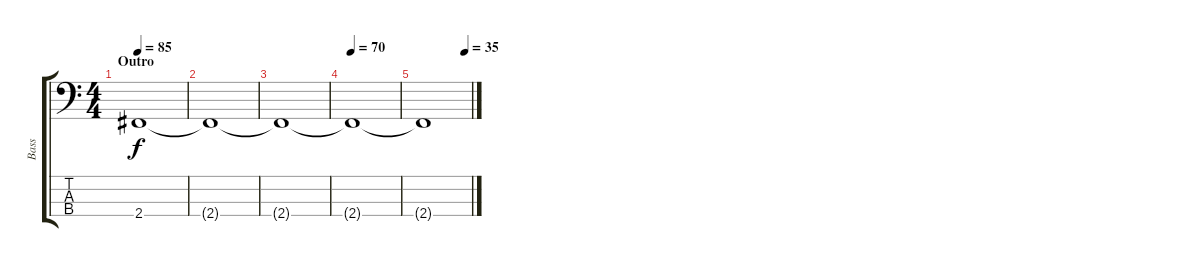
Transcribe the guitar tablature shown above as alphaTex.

\track ("Bass" "Bass") {instrument electricbasspick}
\staff {score tabs}
\tuning (G2 D2 A1 E1) {hide}
\ts (4 4)
\section ("" "Outro")
\tempo 85
\clef f4
\ks c
2.4{t}.1{dy f} |
2.4{t}.1 |
2.4{t}.1 |
\tempo 70
2.4{t}.1 |
\tempo (35 0.875)
2.4{t}.1
